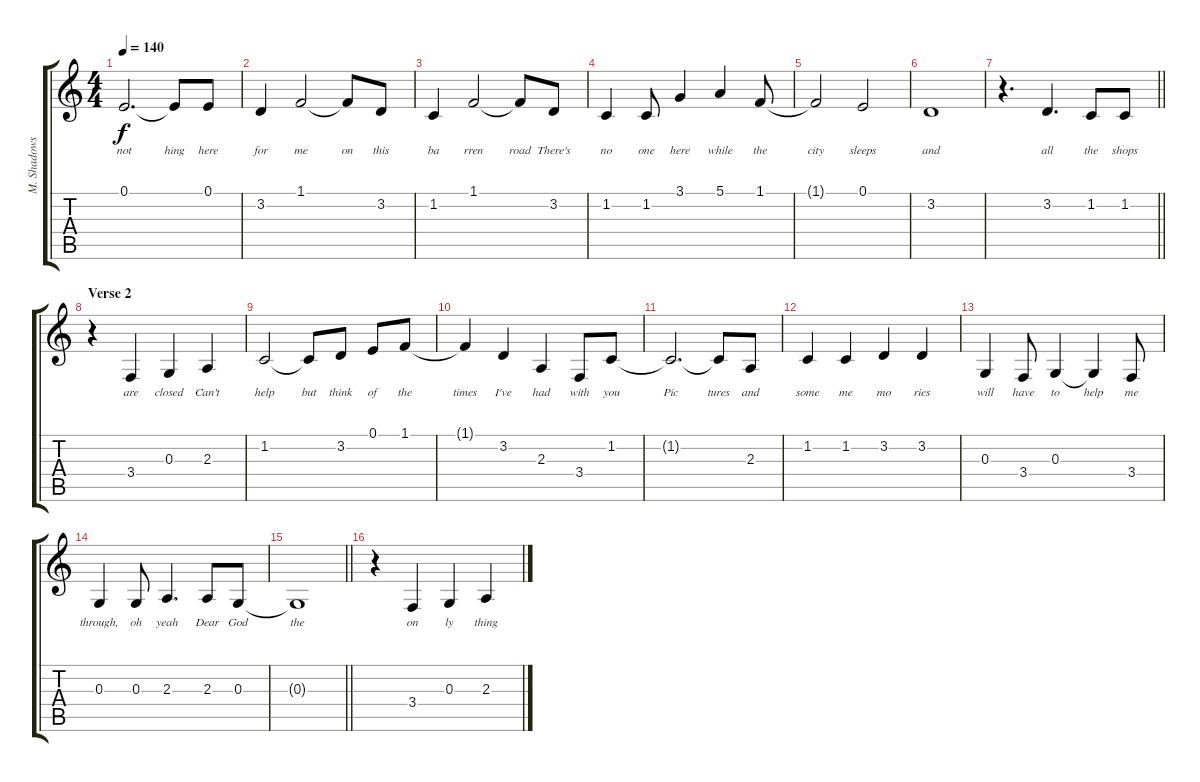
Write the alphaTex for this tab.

\track ("M. Shadows" "M. Shadows") {instrument sopranosax}
\staff {score tabs}
\tuning (E4 B3 G3 D3 A2 E2) {hide}
\ts (4 4)
\tempo 140
\clef g2
\ks c
0.1{t}.2{d lyrics (0 "not") lyrics (1 "") lyrics (2 "") lyrics (3 "") lyrics (4 "") dy f} 0.1{t}.8{lyrics (0 "hing") lyrics (1 "") lyrics (2 "") lyrics (3 "") lyrics (4 "")} 0.1.8{lyrics (0 "here") lyrics (1 "") lyrics (2 "") lyrics (3 "") lyrics (4 "")} |
3.2.4{lyrics (0 "for") lyrics (1 "") lyrics (2 "") lyrics (3 "") lyrics (4 "")} 1.1.2{lyrics (0 "me") lyrics (1 "") lyrics (2 "") lyrics (3 "") lyrics (4 "")} 1.1{t}.8{lyrics (0 "on") lyrics (1 "") lyrics (2 "") lyrics (3 "") lyrics (4 "")} 3.2.8{lyrics (0 "this") lyrics (1 "") lyrics (2 "") lyrics (3 "") lyrics (4 "")} |
1.2.4{lyrics (0 "ba") lyrics (1 "") lyrics (2 "") lyrics (3 "") lyrics (4 "")} 1.1.2{lyrics (0 "rren") lyrics (1 "") lyrics (2 "") lyrics (3 "") lyrics (4 "")} 1.1{t}.8{lyrics (0 "road") lyrics (1 "") lyrics (2 "") lyrics (3 "") lyrics (4 "")} 3.2.8{lyrics (0 "There's") lyrics (1 "") lyrics (2 "") lyrics (3 "") lyrics (4 "")} |
1.2.4{lyrics (0 "no") lyrics (1 "") lyrics (2 "") lyrics (3 "") lyrics (4 "")} 1.2.8{lyrics (0 "one") lyrics (1 "") lyrics (2 "") lyrics (3 "") lyrics (4 "")} 3.1.4{lyrics (0 "here") lyrics (1 "") lyrics (2 "") lyrics (3 "") lyrics (4 "")} 5.1.4{lyrics (0 "while") lyrics (1 "") lyrics (2 "") lyrics (3 "") lyrics (4 "")} 1.1.8{lyrics (0 "the") lyrics (1 "") lyrics (2 "") lyrics (3 "") lyrics (4 "")} |
1.1{t}.2{lyrics (0 "city") lyrics (1 "") lyrics (2 "") lyrics (3 "") lyrics (4 "")} 0.1.2{lyrics (0 "sleeps") lyrics (1 "") lyrics (2 "") lyrics (3 "") lyrics (4 "")} |
3.2.1{lyrics (0 "and") lyrics (1 "") lyrics (2 "") lyrics (3 "") lyrics (4 "")} |
\barLineRight lightlight
r.4{d} 3.2.4{d lyrics (0 "all") lyrics (1 "") lyrics (2 "") lyrics (3 "") lyrics (4 "")} 1.2.8{lyrics (0 "the") lyrics (1 "") lyrics (2 "") lyrics (3 "") lyrics (4 "")} 1.2.8{lyrics (0 "shops") lyrics (1 "") lyrics (2 "") lyrics (3 "") lyrics (4 "")} |
\section ("" "Verse 2")
r.4 3.4.4{lyrics (0 "are") lyrics (1 "") lyrics (2 "") lyrics (3 "") lyrics (4 "")} 0.3.4{lyrics (0 "closed") lyrics (1 "") lyrics (2 "") lyrics (3 "") lyrics (4 "")} 2.3.4{lyrics (0 "Can't") lyrics (1 "") lyrics (2 "") lyrics (3 "") lyrics (4 "")} |
1.2.2{lyrics (0 "help") lyrics (1 "") lyrics (2 "") lyrics (3 "") lyrics (4 "")} 1.2{t}.8{lyrics (0 "but") lyrics (1 "") lyrics (2 "") lyrics (3 "") lyrics (4 "")} 3.2.8{lyrics (0 "think") lyrics (1 "") lyrics (2 "") lyrics (3 "") lyrics (4 "")} 0.1.8{lyrics (0 "of") lyrics (1 "") lyrics (2 "") lyrics (3 "") lyrics (4 "")} 1.1.8{lyrics (0 "the") lyrics (1 "") lyrics (2 "") lyrics (3 "") lyrics (4 "")} |
1.1{t}.4{lyrics (0 "times") lyrics (1 "") lyrics (2 "") lyrics (3 "") lyrics (4 "")} 3.2.4{lyrics (0 "I've") lyrics (1 "") lyrics (2 "") lyrics (3 "") lyrics (4 "")} 2.3.4{lyrics (0 "had") lyrics (1 "") lyrics (2 "") lyrics (3 "") lyrics (4 "")} 3.4.8{lyrics (0 "with") lyrics (1 "") lyrics (2 "") lyrics (3 "") lyrics (4 "")} 1.2.8{lyrics (0 "you") lyrics (1 "") lyrics (2 "") lyrics (3 "") lyrics (4 "")} |
1.2{t}.2{d lyrics (0 "Pic") lyrics (1 "") lyrics (2 "") lyrics (3 "") lyrics (4 "")} 1.2{t}.8{lyrics (0 "tures") lyrics (1 "") lyrics (2 "") lyrics (3 "") lyrics (4 "")} 2.3.8{lyrics (0 "and") lyrics (1 "") lyrics (2 "") lyrics (3 "") lyrics (4 "")} |
1.2.4{lyrics (0 "some") lyrics (1 "") lyrics (2 "") lyrics (3 "") lyrics (4 "")} 1.2.4{lyrics (0 "me") lyrics (1 "") lyrics (2 "") lyrics (3 "") lyrics (4 "")} 3.2.4{lyrics (0 "mo") lyrics (1 "") lyrics (2 "") lyrics (3 "") lyrics (4 "")} 3.2.4{lyrics (0 "ries") lyrics (1 "") lyrics (2 "") lyrics (3 "") lyrics (4 "")} |
0.3.4{lyrics (0 "will") lyrics (1 "") lyrics (2 "") lyrics (3 "") lyrics (4 "")} 3.4.8{lyrics (0 "have") lyrics (1 "") lyrics (2 "") lyrics (3 "") lyrics (4 "")} 0.3.4{lyrics (0 "to") lyrics (1 "") lyrics (2 "") lyrics (3 "") lyrics (4 "")} 0.3{t}.4{lyrics (0 "help") lyrics (1 "") lyrics (2 "") lyrics (3 "") lyrics (4 "")} 3.4.8{lyrics (0 "me") lyrics (1 "") lyrics (2 "") lyrics (3 "") lyrics (4 "")} |
0.3.4{lyrics (0 "through,") lyrics (1 "") lyrics (2 "") lyrics (3 "") lyrics (4 "")} 0.3.8{lyrics (0 "oh") lyrics (1 "") lyrics (2 "") lyrics (3 "") lyrics (4 "")} 2.3.4{d lyrics (0 "yeah") lyrics (1 "") lyrics (2 "") lyrics (3 "") lyrics (4 "")} 2.3.8{lyrics (0 "Dear") lyrics (1 "") lyrics (2 "") lyrics (3 "") lyrics (4 "")} 0.3.8{lyrics (0 "God") lyrics (1 "") lyrics (2 "") lyrics (3 "") lyrics (4 "")} |
\barLineRight lightlight
0.3{t}.1{lyrics (0 "the") lyrics (1 "") lyrics (2 "") lyrics (3 "") lyrics (4 "")} |
r.4 3.4.4{lyrics (0 "on") lyrics (1 "") lyrics (2 "") lyrics (3 "") lyrics (4 "")} 0.3.4{lyrics (0 "ly") lyrics (1 "") lyrics (2 "") lyrics (3 "") lyrics (4 "")} 2.3.4{lyrics (0 "thing") lyrics (1 "") lyrics (2 "") lyrics (3 "") lyrics (4 "")}
